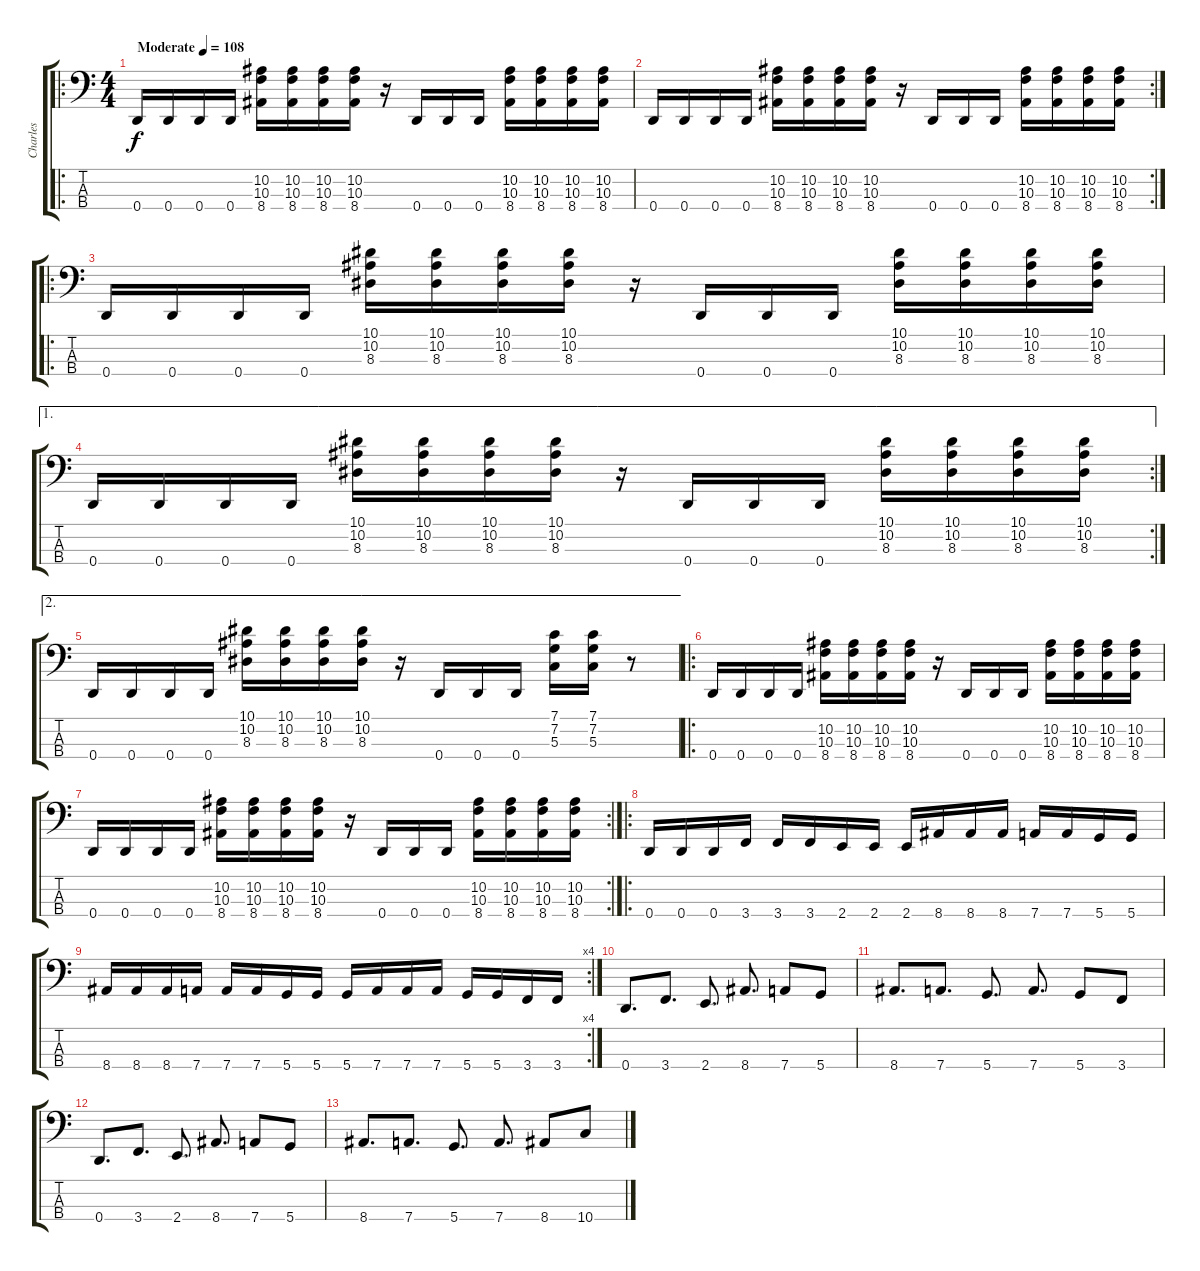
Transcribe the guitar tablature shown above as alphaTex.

\track ("Charles" "Charles") {instrument electricbassfinger}
\staff {score tabs}
\tuning (F2 C2 G1 D1) {hide}
\ro
\ts (4 4)
\tempo (108 "Moderate")
\clef f4
\ks c
0.4.16{dy f instrument electricbassfinger} 0.4.16 0.4.16 0.4.16 (10.2 10.3 8.4).16 (10.2 10.3 8.4).16 (10.2 10.3 8.4).16 (10.2 10.3 8.4).16 r.16 0.4.16 0.4.16 0.4.16 (10.2 10.3 8.4).16 (10.2 10.3 8.4).16 (10.2 10.3 8.4).16 (10.2 10.3 8.4).16 |
\rc 2
0.4.16 0.4.16 0.4.16 0.4.16 (10.2 10.3 8.4).16 (10.2 10.3 8.4).16 (10.2 10.3 8.4).16 (10.2 10.3 8.4).16 r.16 0.4.16 0.4.16 0.4.16 (10.2 10.3 8.4).16 (10.2 10.3 8.4).16 (10.2 10.3 8.4).16 (10.2 10.3 8.4).16 |
\ro
0.4.16 0.4.16 0.4.16 0.4.16 (10.1 10.2 8.3).16 (10.1 10.2 8.3).16 (10.1 10.2 8.3).16 (10.1 10.2 8.3).16 r.16 0.4.16 0.4.16 0.4.16 (10.1 10.2 8.3).16 (10.1 10.2 8.3).16 (10.1 10.2 8.3).16 (10.1 10.2 8.3).16 |
\ae 1
\rc 2
0.4.16 0.4.16 0.4.16 0.4.16 (10.1 10.2 8.3).16 (10.1 10.2 8.3).16 (10.1 10.2 8.3).16 (10.1 10.2 8.3).16 r.16 0.4.16 0.4.16 0.4.16 (10.1 10.2 8.3).16 (10.1 10.2 8.3).16 (10.1 10.2 8.3).16 (10.1 10.2 8.3).16 |
\ae 2
0.4.16 0.4.16 0.4.16 0.4.16 (10.1 10.2 8.3).16 (10.1 10.2 8.3).16 (10.1 10.2 8.3).16 (10.1 10.2 8.3).16 r.16 0.4.16 0.4.16 0.4.16 (7.1 7.2 5.3).16 (7.1 7.2 5.3).16 r.8 |
\ro
0.4.16 0.4.16 0.4.16 0.4.16 (10.2 10.3 8.4).16 (10.2 10.3 8.4).16 (10.2 10.3 8.4).16 (10.2 10.3 8.4).16 r.16 0.4.16 0.4.16 0.4.16 (10.2 10.3 8.4).16 (10.2 10.3 8.4).16 (10.2 10.3 8.4).16 (10.2 10.3 8.4).16 |
\rc 2
0.4.16 0.4.16 0.4.16 0.4.16 (10.2 10.3 8.4).16 (10.2 10.3 8.4).16 (10.2 10.3 8.4).16 (10.2 10.3 8.4).16 r.16 0.4.16 0.4.16 0.4.16 (10.2 10.3 8.4).16 (10.2 10.3 8.4).16 (10.2 10.3 8.4).16 (10.2 10.3 8.4).16 |
\ro
0.4.16 0.4.16 0.4.16 3.4.16 3.4.16 3.4.16 2.4.16 2.4.16 2.4.16 8.4.16 8.4.16 8.4.16 7.4.16 7.4.16 5.4.16 5.4.16 |
\rc 4
8.4.16 8.4.16 8.4.16 7.4.16 7.4.16 7.4.16 5.4.16 5.4.16 5.4.16 7.4.16 7.4.16 7.4.16 5.4.16 5.4.16 3.4.16 3.4.16 |
0.4.8{d} 3.4.8{d} 2.4.8{d} 8.4.8{d} 7.4.8 5.4.8 |
8.4.8{d} 7.4.8{d} 5.4.8{d} 7.4.8{d} 5.4.8 3.4.8 |
0.4.8{d} 3.4.8{d} 2.4.8{d} 8.4.8{d} 7.4.8 5.4.8 |
8.4.8{d} 7.4.8{d} 5.4.8{d} 7.4.8{d} 8.4.8 10.4.8
